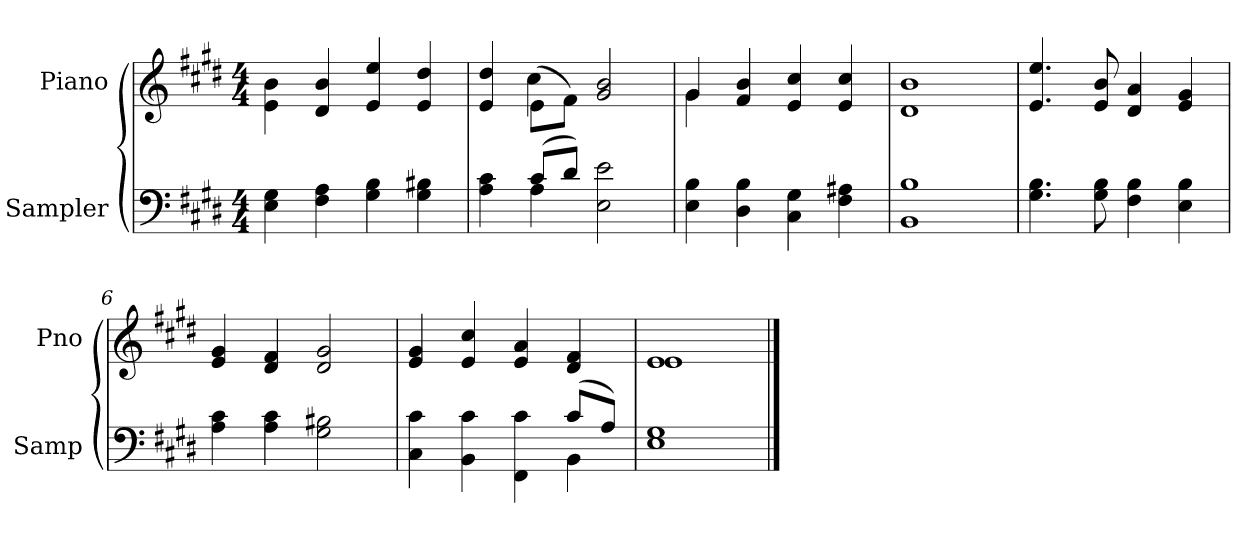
**kern	**kern
*part2	*part1
*staff2	*staff1
*I"Sampler	*I"Piano
*I'Samp	*I'Pno
*clefF4	*clefG2
*k[f#c#g#d#]	*k[f#c#g#d#]
*E:	*E:
*M4/4	*M4/4
=1	=1
4E 4G#	4e\ 4b\
4F# 4A	4d# 4b
4G# 4B	4e 4ee
4G# 4B#X	4e 4dd#
=2	=2
*^	*^
4A 4c#	4ryy	4e 4dd#	4ryy
(8c#/L	4A	(8e\L	4cc#
8d#/J)	.	8f#\J)	.
2E 2e	2ryy	2g# 2b	2ryy
*v	*v	*	*
=3	=3	=3
4E 4B	4g#/	4g#
4D# 4B	4f# 4b	2.ryy
4C# 4G#	4e 4cc#	.
4F# 4A#X	4e 4cc#	.
*	*v	*v
=4	=4
1BB 1B	1d# 1b
=5	=5
4.G# 4.B	4.e 4.ee
8G# 8B	8e 8b
4F# 4B	4d# 4a
4E 4B	4e 4g#
=6	=6
4A 4c#	4e 4g#
4A 4c#	4d# 4f#
2G# 2B#X	2d# 2g#
=7	=7
*^	*
4C# 4c#	2.ryy	4e 4g#
4BB 4c#	.	4e 4cc#
4FF# 4c#	.	4e 4a
(8c#/L	4BB	4d# 4f#
8A/J)	.	.
*v	*v	*
=8	=8
*	*^
1E 1G#	1e/	1e
*	*v	*v
==	==
*-	*-
